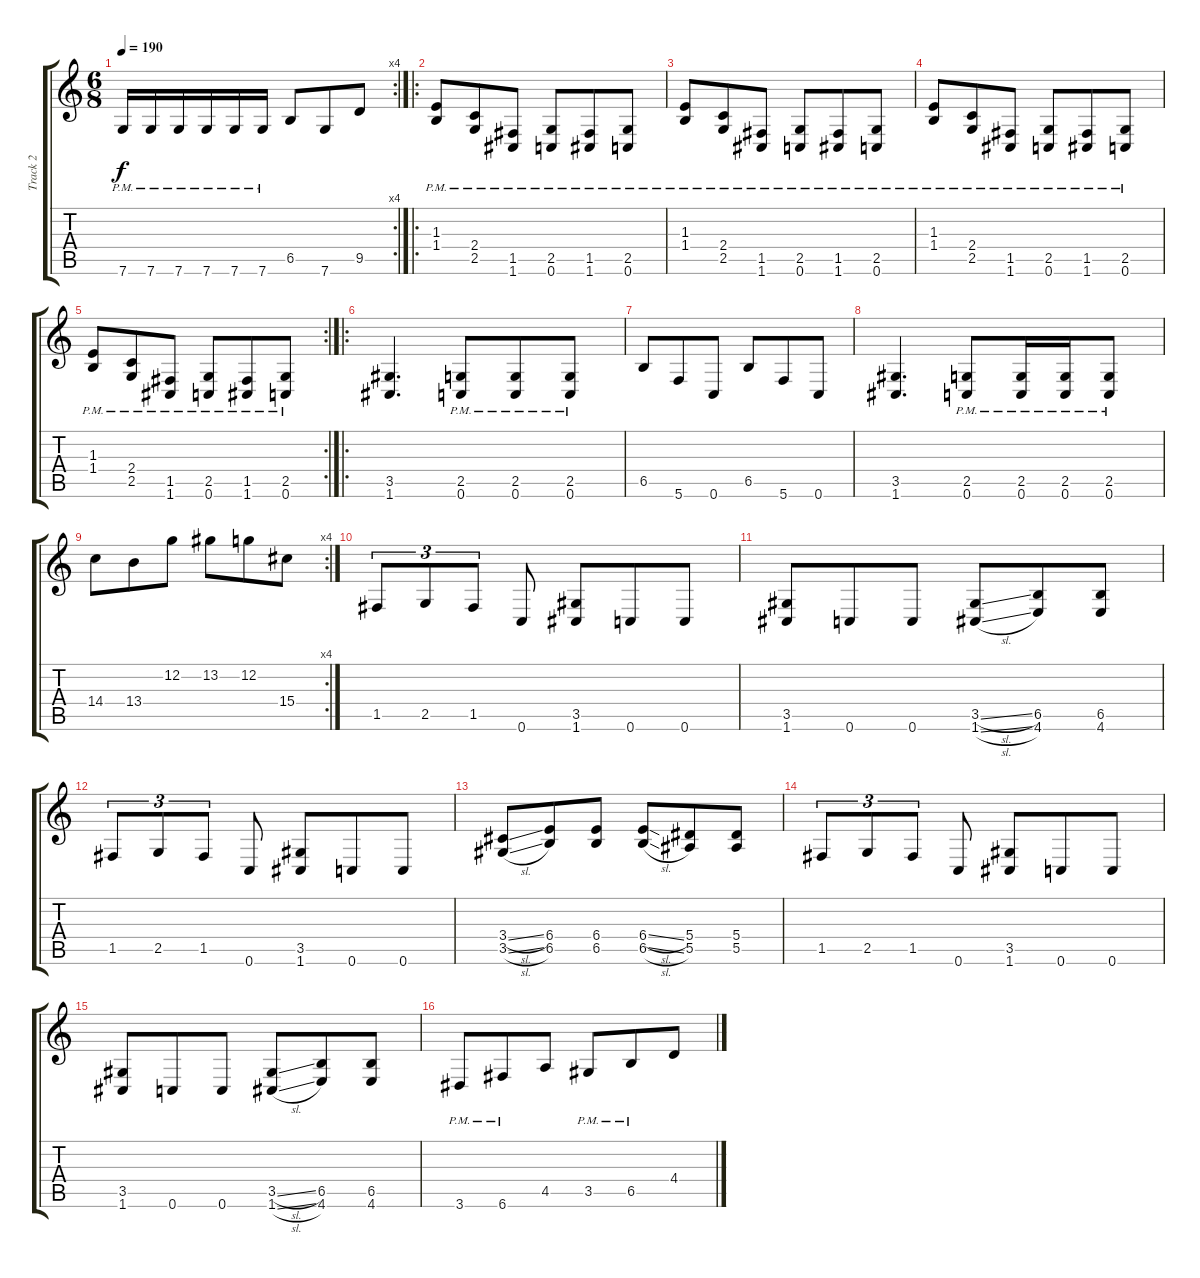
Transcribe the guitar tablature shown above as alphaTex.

\track ("Track 2" "Track 2") {instrument distortionguitar}
\staff {score tabs}
\tuning (C4 G3 Eb3 Bb2 F2 C2) {hide}
\rc 4
\ts (6 8)
\tempo 190
\clef g2
\ks c
7.6{pm}.16{dy f} 7.6{pm}.16 7.6{pm}.16 7.6{pm}.16 7.6{pm}.16 7.6{pm}.16 6.5.8 7.6.8 9.5.8 |
\ro
(1.3{pm} 1.4{pm}).8 (2.4{pm} 2.5{pm}).8 (1.5{pm} 1.6{pm}).8 (2.5{pm} 0.6{pm}).8 (1.5{pm} 1.6{pm}).8 (2.5{pm} 0.6{pm}).8 |
(1.3{pm} 1.4{pm}).8 (2.4{pm} 2.5{pm}).8 (1.5{pm} 1.6{pm}).8 (2.5{pm} 0.6{pm}).8 (1.5{pm} 1.6{pm}).8 (2.5{pm} 0.6{pm}).8 |
(1.3{pm} 1.4{pm}).8 (2.4{pm} 2.5{pm}).8 (1.5{pm} 1.6{pm}).8 (2.5{pm} 0.6{pm}).8 (1.5{pm} 1.6{pm}).8 (2.5{pm} 0.6{pm}).8 |
\rc 2
(1.3{pm} 1.4{pm}).8 (2.4{pm} 2.5{pm}).8 (1.5{pm} 1.6{pm}).8 (2.5{pm} 0.6{pm}).8 (1.5{pm} 1.6{pm}).8 (2.5{pm} 0.6{pm}).8 |
\ro
(3.5 1.6).4{d} (2.5{pm} 0.6{pm}).8 (2.5{pm} 0.6{pm}).8 (2.5{pm} 0.6{pm}).8 |
6.5.8 5.6.8 0.6.8 6.5.8 5.6.8 0.6.8 |
(3.5 1.6).4{d} (2.5{pm} 0.6{pm}).8 (2.5{pm} 0.6{pm}).16 (2.5{pm} 0.6{pm}).16 (2.5{pm} 0.6{pm}).8 |
\rc 4
14.4.8 13.4.8 12.2.8 13.2.8 12.2.8 15.4.8 |
1.5.8{tu (3 2)} 2.5.8{tu (3 2)} 1.5.8{tu (3 2)} 0.6.8 (3.5 1.6).8 0.6.8 0.6.8 |
(3.5 1.6).8 0.6.8 0.6.8 (3.5{sl} 1.6{sl}).8 (6.5 4.6).8 (6.5 4.6).8 |
1.5.8{tu (3 2)} 2.5.8{tu (3 2)} 1.5.8{tu (3 2)} 0.6.8 (3.5 1.6).8 0.6.8 0.6.8 |
(3.4{sl} 3.5{sl}).8 (6.4 6.5).8 (6.4 6.5).8 (6.4{sl} 6.5{sl}).8 (5.4 5.5).8 (5.4 5.5).8 |
1.5.8{tu (3 2)} 2.5.8{tu (3 2)} 1.5.8{tu (3 2)} 0.6.8 (3.5 1.6).8 0.6.8 0.6.8 |
(3.5 1.6).8 0.6.8 0.6.8 (3.5{sl} 1.6{sl}).8 (6.5 4.6).8 (6.5 4.6).8 |
3.6{pm}.8 6.6{pm}.8 4.5.8 3.5{pm}.8 6.5{pm}.8 4.4.8
